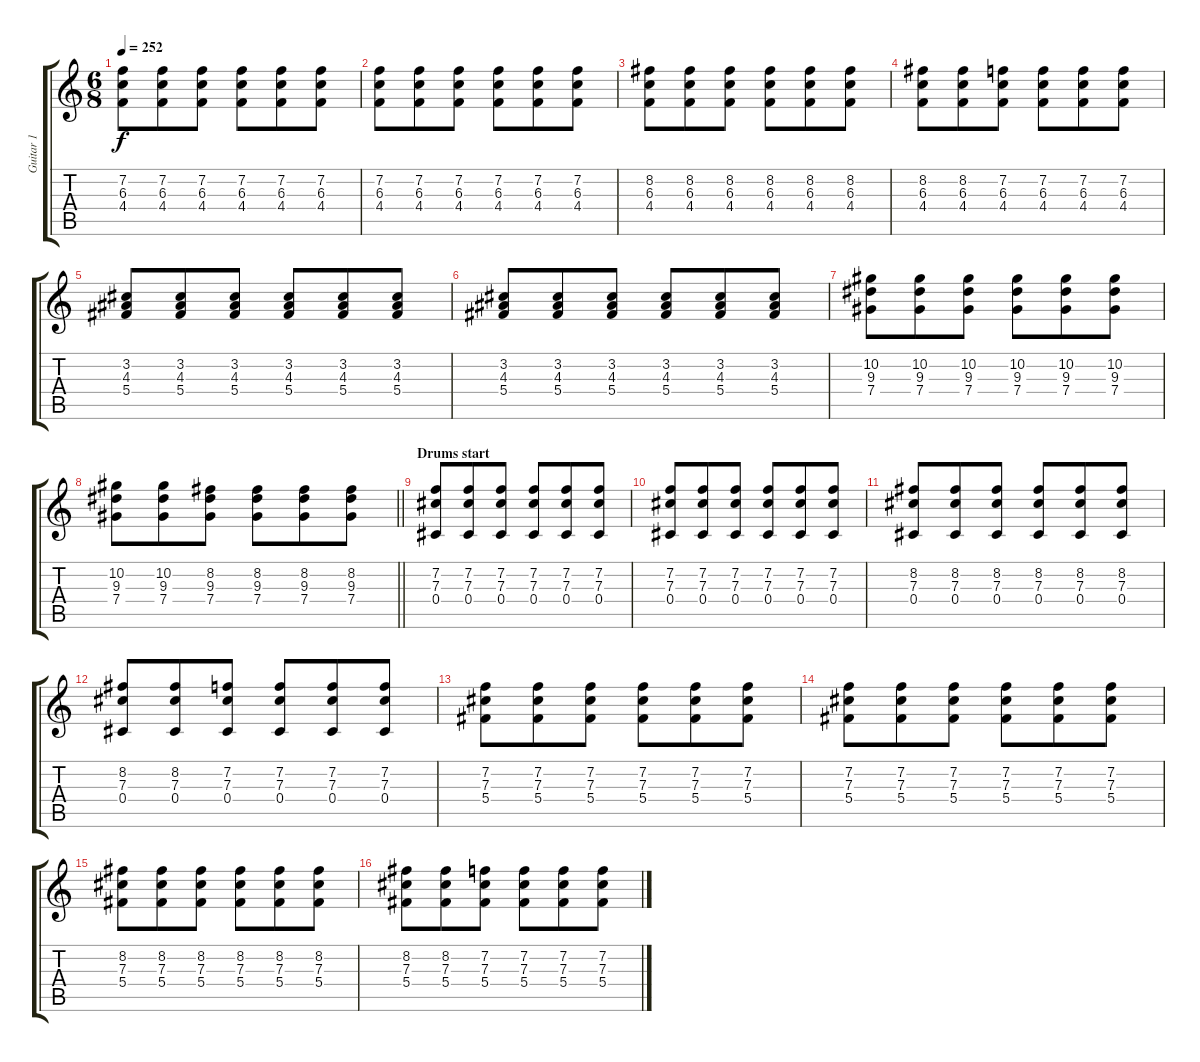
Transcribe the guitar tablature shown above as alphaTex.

\track ("Guitar 1" "Guitar 1") {instrument electricguitarclean}
\staff {score tabs}
\tuning (Eb4 Bb3 Gb3 Db3 Ab2 Eb2) {hide}
\ts (6 8)
\tempo 252
\clef g2
\ks c
(7.2 6.3 4.4).8{dy f} (7.2 6.3 4.4).8 (7.2 6.3 4.4).8 (7.2 6.3 4.4).8 (7.2 6.3 4.4).8 (7.2 6.3 4.4).8 |
(7.2 6.3 4.4).8 (7.2 6.3 4.4).8 (7.2 6.3 4.4).8 (7.2 6.3 4.4).8 (7.2 6.3 4.4).8 (7.2 6.3 4.4).8 |
(8.2 6.3 4.4).8 (8.2 6.3 4.4).8 (8.2 6.3 4.4).8 (8.2 6.3 4.4).8 (8.2 6.3 4.4).8 (8.2 6.3 4.4).8 |
(8.2 6.3 4.4).8 (8.2 6.3 4.4).8 (7.2 6.3 4.4).8 (7.2 6.3 4.4).8 (7.2 6.3 4.4).8 (7.2 6.3 4.4).8 |
(3.2 4.3 5.4).8 (3.2 4.3 5.4).8 (3.2 4.3 5.4).8 (3.2 4.3 5.4).8 (3.2 4.3 5.4).8 (3.2 4.3 5.4).8 |
(3.2 4.3 5.4).8 (3.2 4.3 5.4).8 (3.2 4.3 5.4).8 (3.2 4.3 5.4).8 (3.2 4.3 5.4).8 (3.2 4.3 5.4).8 |
(10.2 9.3 7.4).8 (10.2 9.3 7.4).8 (10.2 9.3 7.4).8 (10.2 9.3 7.4).8 (10.2 9.3 7.4).8 (10.2 9.3 7.4).8 |
\barLineRight lightlight
(10.2 9.3 7.4).8 (10.2 9.3 7.4).8 (8.2 9.3 7.4).8 (8.2 9.3 7.4).8 (8.2 9.3 7.4).8 (8.2 9.3 7.4).8 |
\section ("" "Drums start")
(7.2 7.3 0.4).8 (7.2 7.3 0.4).8 (7.2 7.3 0.4).8 (7.2 7.3 0.4).8 (7.2 7.3 0.4).8 (7.2 7.3 0.4).8 |
(7.2 7.3 0.4).8 (7.2 7.3 0.4).8 (7.2 7.3 0.4).8 (7.2 7.3 0.4).8 (7.2 7.3 0.4).8 (7.2 7.3 0.4).8 |
(8.2 7.3 0.4).8 (8.2 7.3 0.4).8 (8.2 7.3 0.4).8 (8.2 7.3 0.4).8 (8.2 7.3 0.4).8 (8.2 7.3 0.4).8 |
(8.2 7.3 0.4).8 (8.2 7.3 0.4).8 (7.2 7.3 0.4).8 (7.2 7.3 0.4).8 (7.2 7.3 0.4).8 (7.2 7.3 0.4).8 |
(7.2 7.3 5.4).8 (7.2 7.3 5.4).8 (7.2 7.3 5.4).8 (7.2 7.3 5.4).8 (7.2 7.3 5.4).8 (7.2 7.3 5.4).8 |
(7.2 7.3 5.4).8 (7.2 7.3 5.4).8 (7.2 7.3 5.4).8 (7.2 7.3 5.4).8 (7.2 7.3 5.4).8 (7.2 7.3 5.4).8 |
(8.2 7.3 5.4).8 (8.2 7.3 5.4).8 (8.2 7.3 5.4).8 (8.2 7.3 5.4).8 (8.2 7.3 5.4).8 (8.2 7.3 5.4).8 |
(8.2 7.3 5.4).8 (8.2 7.3 5.4).8 (7.2 7.3 5.4).8 (7.2 7.3 5.4).8 (7.2 7.3 5.4).8 (7.2 7.3 5.4).8
